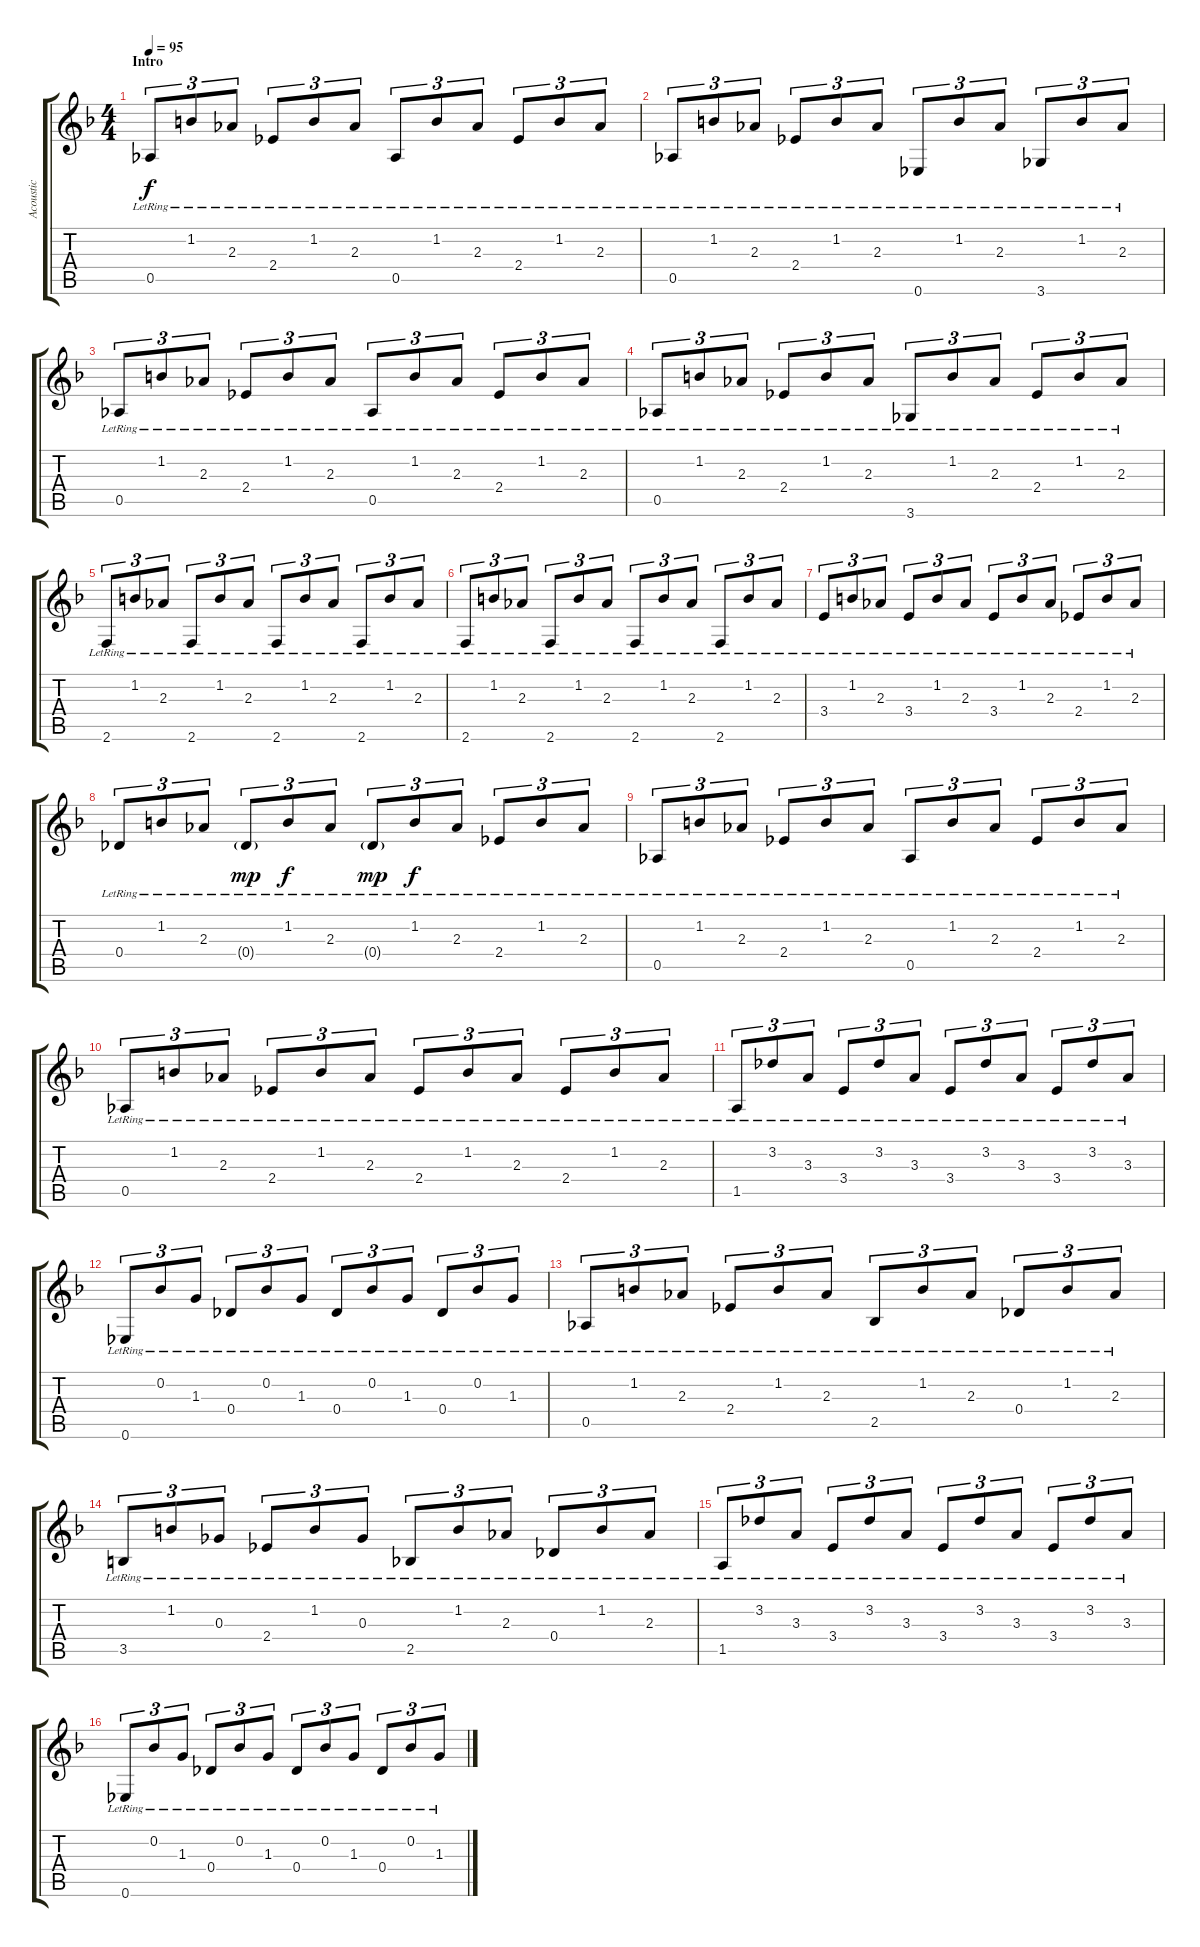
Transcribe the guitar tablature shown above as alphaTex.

\track ("Acoustic" "Acoustic") {instrument acousticguitarsteel}
\staff {score tabs}
\tuning (Eb4 Bb3 Gb3 Db3 Ab2 Eb2) {hide}
\ts (4 4)
\section ("" "Intro")
\tempo 95
\clef g2
\ks f
0.5{lr}.8{tu (3 2) dy f instrument acousticguitarsteel} 1.2{lr}.8{tu (3 2)} 2.3{lr}.8{tu (3 2)} 2.4{lr}.8{tu (3 2)} 1.2{lr}.8{tu (3 2)} 2.3{lr}.8{tu (3 2)} 0.5{lr}.8{tu (3 2)} 1.2{lr}.8{tu (3 2)} 2.3{lr}.8{tu (3 2)} 2.4{lr}.8{tu (3 2)} 1.2{lr}.8{tu (3 2)} 2.3{lr}.8{tu (3 2)} |
0.5{lr}.8{tu (3 2)} 1.2{lr}.8{tu (3 2)} 2.3{lr}.8{tu (3 2)} 2.4{lr}.8{tu (3 2)} 1.2{lr}.8{tu (3 2)} 2.3{lr}.8{tu (3 2)} 0.6{lr}.8{tu (3 2)} 1.2{lr}.8{tu (3 2)} 2.3{lr}.8{tu (3 2)} 3.6{lr}.8{tu (3 2)} 1.2{lr}.8{tu (3 2)} 2.3{lr}.8{tu (3 2)} |
0.5{lr}.8{tu (3 2)} 1.2{lr}.8{tu (3 2)} 2.3{lr}.8{tu (3 2)} 2.4{lr}.8{tu (3 2)} 1.2{lr}.8{tu (3 2)} 2.3{lr}.8{tu (3 2)} 0.5{lr}.8{tu (3 2)} 1.2{lr}.8{tu (3 2)} 2.3{lr}.8{tu (3 2)} 2.4{lr}.8{tu (3 2)} 1.2{lr}.8{tu (3 2)} 2.3{lr}.8{tu (3 2)} |
0.5{lr}.8{tu (3 2)} 1.2{lr}.8{tu (3 2)} 2.3{lr}.8{tu (3 2)} 2.4{lr}.8{tu (3 2)} 1.2{lr}.8{tu (3 2)} 2.3{lr}.8{tu (3 2)} 3.6{lr}.8{tu (3 2)} 1.2{lr}.8{tu (3 2)} 2.3{lr}.8{tu (3 2)} 2.4{lr}.8{tu (3 2)} 1.2{lr}.8{tu (3 2)} 2.3{lr}.8{tu (3 2)} |
2.6{lr}.8{tu (3 2)} 1.2{lr}.8{tu (3 2)} 2.3{lr}.8{tu (3 2)} 2.6{lr}.8{tu (3 2)} 1.2{lr}.8{tu (3 2)} 2.3{lr}.8{tu (3 2)} 2.6{lr}.8{tu (3 2)} 1.2{lr}.8{tu (3 2)} 2.3{lr}.8{tu (3 2)} 2.6{lr}.8{tu (3 2)} 1.2{lr}.8{tu (3 2)} 2.3{lr}.8{tu (3 2)} |
2.6{lr}.8{tu (3 2)} 1.2{lr}.8{tu (3 2)} 2.3{lr}.8{tu (3 2)} 2.6{lr}.8{tu (3 2)} 1.2{lr}.8{tu (3 2)} 2.3{lr}.8{tu (3 2)} 2.6{lr}.8{tu (3 2)} 1.2{lr}.8{tu (3 2)} 2.3{lr}.8{tu (3 2)} 2.6{lr}.8{tu (3 2)} 1.2{lr}.8{tu (3 2)} 2.3{lr}.8{tu (3 2)} |
3.4{lr}.8{tu (3 2)} 1.2{lr}.8{tu (3 2)} 2.3{lr}.8{tu (3 2)} 3.4{lr}.8{tu (3 2)} 1.2{lr}.8{tu (3 2)} 2.3{lr}.8{tu (3 2)} 3.4{lr}.8{tu (3 2)} 1.2{lr}.8{tu (3 2)} 2.3{lr}.8{tu (3 2)} 2.4{lr}.8{tu (3 2)} 1.2{lr}.8{tu (3 2)} 2.3{lr}.8{tu (3 2)} |
0.4{lr}.8{tu (3 2)} 1.2{lr}.8{tu (3 2)} 2.3{lr}.8{tu (3 2)} 0.4{g lr}.8{tu (3 2) dy mp} 1.2{lr}.8{tu (3 2) dy f} 2.3{lr}.8{tu (3 2)} 0.4{g lr}.8{tu (3 2) dy mp} 1.2{lr}.8{tu (3 2) dy f} 2.3{lr}.8{tu (3 2)} 2.4{lr}.8{tu (3 2)} 1.2{lr}.8{tu (3 2)} 2.3{lr}.8{tu (3 2)} |
0.5{lr}.8{tu (3 2)} 1.2{lr}.8{tu (3 2)} 2.3{lr}.8{tu (3 2)} 2.4{lr}.8{tu (3 2)} 1.2{lr}.8{tu (3 2)} 2.3{lr}.8{tu (3 2)} 0.5{lr}.8{tu (3 2)} 1.2{lr}.8{tu (3 2)} 2.3{lr}.8{tu (3 2)} 2.4{lr}.8{tu (3 2)} 1.2{lr}.8{tu (3 2)} 2.3{lr}.8{tu (3 2)} |
0.5{lr}.8{tu (3 2)} 1.2{lr}.8{tu (3 2)} 2.3{lr}.8{tu (3 2)} 2.4{lr}.8{tu (3 2)} 1.2{lr}.8{tu (3 2)} 2.3{lr}.8{tu (3 2)} 2.4{lr}.8{tu (3 2)} 1.2{lr}.8{tu (3 2)} 2.3{lr}.8{tu (3 2)} 2.4{lr}.8{tu (3 2)} 1.2{lr}.8{tu (3 2)} 2.3{lr}.8{tu (3 2)} |
1.5{lr}.8{tu (3 2)} 3.2{lr}.8{tu (3 2)} 3.3{lr}.8{tu (3 2)} 3.4{lr}.8{tu (3 2)} 3.2{lr}.8{tu (3 2)} 3.3{lr}.8{tu (3 2)} 3.4{lr}.8{tu (3 2)} 3.2{lr}.8{tu (3 2)} 3.3{lr}.8{tu (3 2)} 3.4{lr}.8{tu (3 2)} 3.2{lr}.8{tu (3 2)} 3.3{lr}.8{tu (3 2)} |
0.6{lr}.8{tu (3 2)} 0.2{lr}.8{tu (3 2)} 1.3{lr}.8{tu (3 2)} 0.4{lr}.8{tu (3 2)} 0.2{lr}.8{tu (3 2)} 1.3{lr}.8{tu (3 2)} 0.4{lr}.8{tu (3 2)} 0.2{lr}.8{tu (3 2)} 1.3{lr}.8{tu (3 2)} 0.4{lr}.8{tu (3 2)} 0.2{lr}.8{tu (3 2)} 1.3{lr}.8{tu (3 2)} |
0.5{lr}.8{tu (3 2)} 1.2{lr}.8{tu (3 2)} 2.3{lr}.8{tu (3 2)} 2.4{lr}.8{tu (3 2)} 1.2{lr}.8{tu (3 2)} 2.3{lr}.8{tu (3 2)} 2.5{lr}.8{tu (3 2)} 1.2{lr}.8{tu (3 2)} 2.3{lr}.8{tu (3 2)} 0.4{lr}.8{tu (3 2)} 1.2{lr}.8{tu (3 2)} 2.3{lr}.8{tu (3 2)} |
3.5{lr}.8{tu (3 2)} 1.2{lr}.8{tu (3 2)} 0.3{lr}.8{tu (3 2)} 2.4{lr}.8{tu (3 2)} 1.2{lr}.8{tu (3 2)} 0.3{lr}.8{tu (3 2)} 2.5{lr}.8{tu (3 2)} 1.2{lr}.8{tu (3 2)} 2.3{lr}.8{tu (3 2)} 0.4{lr}.8{tu (3 2)} 1.2{lr}.8{tu (3 2)} 2.3{lr}.8{tu (3 2)} |
1.5{lr}.8{tu (3 2)} 3.2{lr}.8{tu (3 2)} 3.3{lr}.8{tu (3 2)} 3.4{lr}.8{tu (3 2)} 3.2{lr}.8{tu (3 2)} 3.3{lr}.8{tu (3 2)} 3.4{lr}.8{tu (3 2)} 3.2{lr}.8{tu (3 2)} 3.3{lr}.8{tu (3 2)} 3.4{lr}.8{tu (3 2)} 3.2{lr}.8{tu (3 2)} 3.3{lr}.8{tu (3 2)} |
0.6{lr}.8{tu (3 2)} 0.2{lr}.8{tu (3 2)} 1.3{lr}.8{tu (3 2)} 0.4{lr}.8{tu (3 2)} 0.2{lr}.8{tu (3 2)} 1.3{lr}.8{tu (3 2)} 0.4{lr}.8{tu (3 2)} 0.2{lr}.8{tu (3 2)} 1.3{lr}.8{tu (3 2)} 0.4{lr}.8{tu (3 2)} 0.2{lr}.8{tu (3 2)} 1.3{lr}.8{tu (3 2)}
